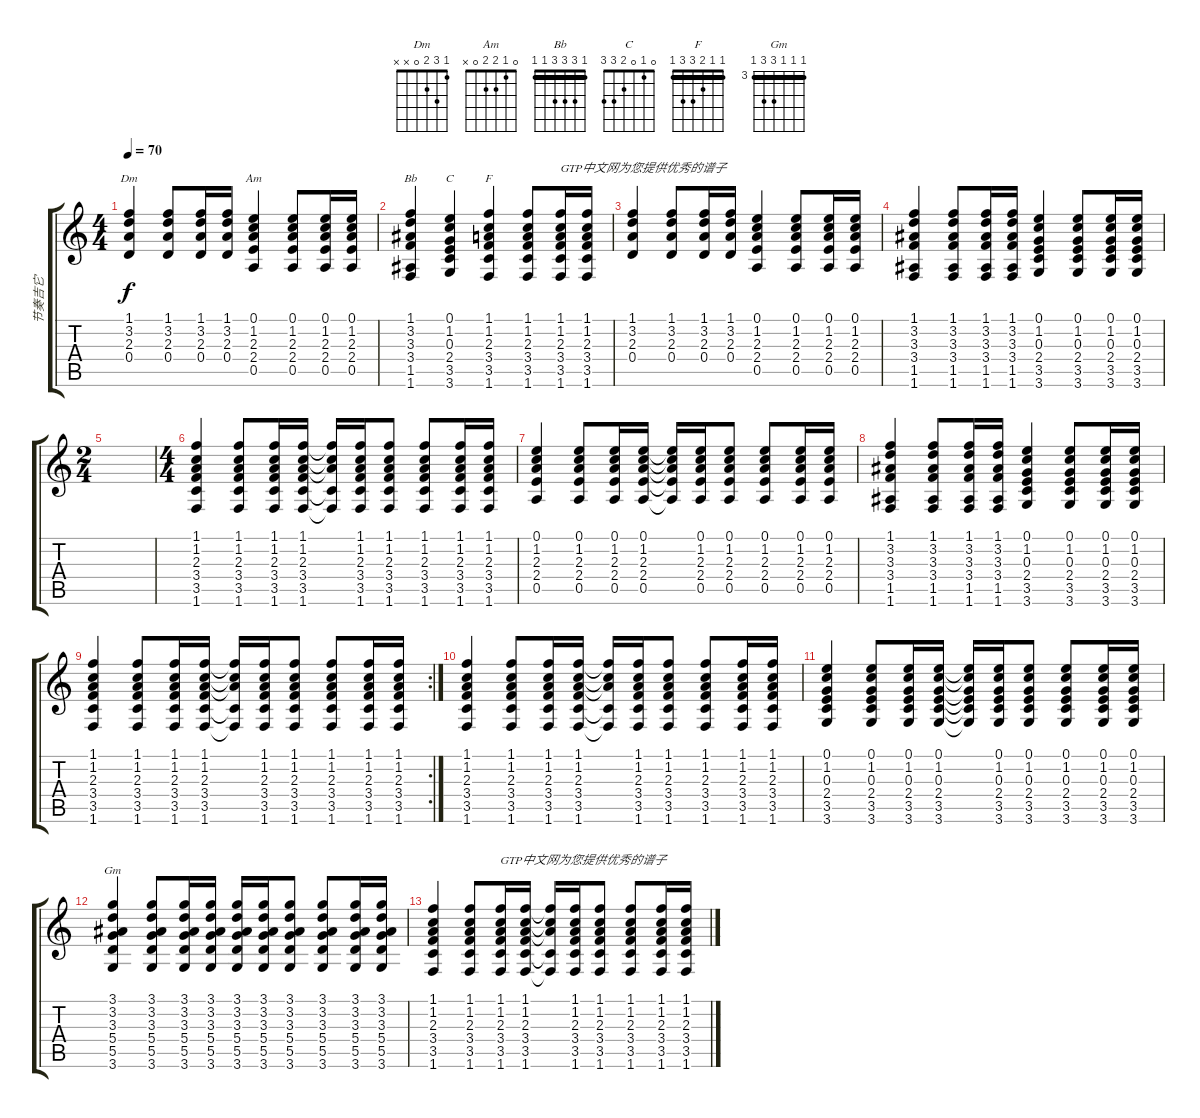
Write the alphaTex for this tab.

\track ("节奏吉它" "节奏吉它") {instrument acousticguitarsteel}
\staff {score tabs}
\tuning (E4 B3 G3 D3 A2 E2) {hide}
\chord ("Dm" 1 3 2 0 x x)
\chord ("Am" 0 1 2 2 0 x)
\chord ("Bb" 1 3 3 3 1 1) {barre 1}
\chord ("C" 0 1 0 2 3 3)
\chord ("F" 1 1 2 3 3 1) {barre 1}
\chord ("Gm" 3 3 3 5 5 3) {firstfret 3 barre 3}
\ts (4 4)
\tempo 70
\clef g2
\ks c
(1.1 3.2 2.3 0.4).4{ch "Dm" dy f} (1.1 3.2 2.3 0.4).8 (1.1 3.2 2.3 0.4).16 (1.1 3.2 2.3 0.4).16 (0.1 1.2 2.3 2.4 0.5).4{ch "Am"} (0.1 1.2 2.3 2.4 0.5).8 (0.1 1.2 2.3 2.4 0.5).16 (0.1 1.2 2.3 2.4 0.5).16 |
(1.1 3.2 3.3 3.4 1.5 1.6).4{ch "Bb"} (0.1 1.2 0.3 2.4 3.5 3.6).4{ch "C"} (1.1 1.2 2.3 3.4 3.5 1.6).4{ch "F"} (1.1 1.2 2.3 3.4 3.5 1.6).8 (1.1 1.2 2.3 3.4 3.5 1.6).16{txt "GTP中文网为您提供优秀的谱子"} (1.1 1.2 2.3 3.4 3.5 1.6).16 |
(1.1 3.2 2.3 0.4).4 (1.1 3.2 2.3 0.4).8 (1.1 3.2 2.3 0.4).16 (1.1 3.2 2.3 0.4).16 (0.1 1.2 2.3 2.4 0.5).4 (0.1 1.2 2.3 2.4 0.5).8 (0.1 1.2 2.3 2.4 0.5).16 (0.1 1.2 2.3 2.4 0.5).16 |
(1.1 3.2 3.3 3.4 1.5 1.6).4 (1.1 3.2 3.3 3.4 1.5 1.6).8 (1.1 3.2 3.3 3.4 1.5 1.6).16 (1.1 3.2 3.3 3.4 1.5 1.6).16 (0.1 1.2 0.3 2.4 3.5 3.6).4 (0.1 1.2 0.3 2.4 3.5 3.6).8 (0.1 1.2 0.3 2.4 3.5 3.6).16 (0.1 1.2 0.3 2.4 3.5 3.6).16 |
\ts (2 4)
|
\ts (4 4)
(1.1 1.2 2.3 3.4 3.5 1.6).4 (1.1 1.2 2.3 3.4 3.5 1.6).8 (1.1 1.2 2.3 3.4 3.5 1.6).16 (1.1 1.2 2.3 3.4 3.5 1.6).16 (1.1{t} 1.2{t} 2.3{t} 3.5{t} 1.6{t}).16 (1.1 1.2 2.3 3.4 3.5 1.6).16 (1.1 1.2 2.3 3.4 3.5 1.6).8 (1.1 1.2 2.3 3.4 3.5 1.6).8 (1.1 1.2 2.3 3.4 3.5 1.6).16 (1.1 1.2 2.3 3.4 3.5 1.6).16 |
(0.1 1.2 2.3 2.4 0.5).4 (0.1 1.2 2.3 2.4 0.5).8 (0.1 1.2 2.3 2.4 0.5).16 (0.1 1.2 2.3 2.4 0.5).16 (0.1{t} 1.2{t} 2.3{t} 2.4{t} 0.5{t}).16 (0.1 1.2 2.3 2.4 0.5).16 (0.1 1.2 2.3 2.4 0.5).8 (0.1 1.2 2.3 2.4 0.5).8 (0.1 1.2 2.3 2.4 0.5).16 (0.1 1.2 2.3 2.4 0.5).16 |
(1.1 3.2 3.3 3.4 1.5 1.6).4 (1.1 3.2 3.3 3.4 1.5 1.6).8 (1.1 3.2 3.3 3.4 1.5 1.6).16 (1.1 3.2 3.3 3.4 1.5 1.6).16 (0.1 1.2 0.3 2.4 3.5 3.6).4 (0.1 1.2 0.3 2.4 3.5 3.6).8 (0.1 1.2 0.3 2.4 3.5 3.6).16 (0.1 1.2 0.3 2.4 3.5 3.6).16 |
\rc 2
(1.1 1.2 2.3 3.4 3.5 1.6).4 (1.1 1.2 2.3 3.4 3.5 1.6).8 (1.1 1.2 2.3 3.4 3.5 1.6).16 (1.1 1.2 2.3 3.4 3.5 1.6).16 (1.1{t} 1.2{t} 2.3{t} 3.5{t} 1.6{t}).16 (1.1 1.2 2.3 3.4 3.5 1.6).16 (1.1 1.2 2.3 3.4 3.5 1.6).8 (1.1 1.2 2.3 3.4 3.5 1.6).8 (1.1 1.2 2.3 3.4 3.5 1.6).16 (1.1 1.2 2.3 3.4 3.5 1.6).16 |
(1.1 1.2 2.3 3.4 3.5 1.6).4 (1.1 1.2 2.3 3.4 3.5 1.6).8 (1.1 1.2 2.3 3.4 3.5 1.6).16 (1.1 1.2 2.3 3.4 3.5 1.6).16 (1.1{t} 1.2{t} 2.3{t} 3.5{t} 1.6{t}).16 (1.1 1.2 2.3 3.4 3.5 1.6).16 (1.1 1.2 2.3 3.4 3.5 1.6).8 (1.1 1.2 2.3 3.4 3.5 1.6).8 (1.1 1.2 2.3 3.4 3.5 1.6).16 (1.1 1.2 2.3 3.4 3.5 1.6).16 |
(0.1 1.2 0.3 2.4 3.5 3.6).4 (0.1 1.2 0.3 2.4 3.5 3.6).8 (0.1 1.2 0.3 2.4 3.5 3.6).16 (0.1 1.2 0.3 2.4 3.5 3.6).16 (0.1{t} 1.2{t} 0.3{t} 2.4{t} 3.5{t} 3.6{t}).16 (0.1 1.2 0.3 2.4 3.5 3.6).16 (0.1 1.2 0.3 2.4 3.5 3.6).8 (0.1 1.2 0.3 2.4 3.5 3.6).8 (0.1 1.2 0.3 2.4 3.5 3.6).16 (0.1 1.2 0.3 2.4 3.5 3.6).16 |
(3.1 3.2 3.3 5.4 5.5 3.6).4{ch "Gm"} (3.1 3.2 3.3 5.4 5.5 3.6).8 (3.1 3.2 3.3 5.4 5.5 3.6).16 (3.1 3.2 3.3 5.4 5.5 3.6).16 (3.1 3.2 3.3 5.4 5.5 3.6).16 (3.1 3.2 3.3 5.4 5.5 3.6).16 (3.1 3.2 3.3 5.4 5.5 3.6).8 (3.1 3.2 3.3 5.4 5.5 3.6).8 (3.1 3.2 3.3 5.4 5.5 3.6).16 (3.1 3.2 3.3 5.4 5.5 3.6).16 |
(1.1 1.2 2.3 3.4 3.5 1.6).4 (1.1 1.2 2.3 3.4 3.5 1.6).8 (1.1 1.2 2.3 3.4 3.5 1.6).16{txt "GTP中文网为您提供优秀的谱子"} (1.1 1.2 2.3 3.4 3.5 1.6).16 (1.1{t} 1.2{t} 2.3{t} 3.5{t} 1.6{t}).16 (1.1 1.2 2.3 3.4 3.5 1.6).16 (1.1 1.2 2.3 3.4 3.5 1.6).8 (1.1 1.2 2.3 3.4 3.5 1.6).8 (1.1 1.2 2.3 3.4 3.5 1.6).16 (1.1 1.2 2.3 3.4 3.5 1.6).16
